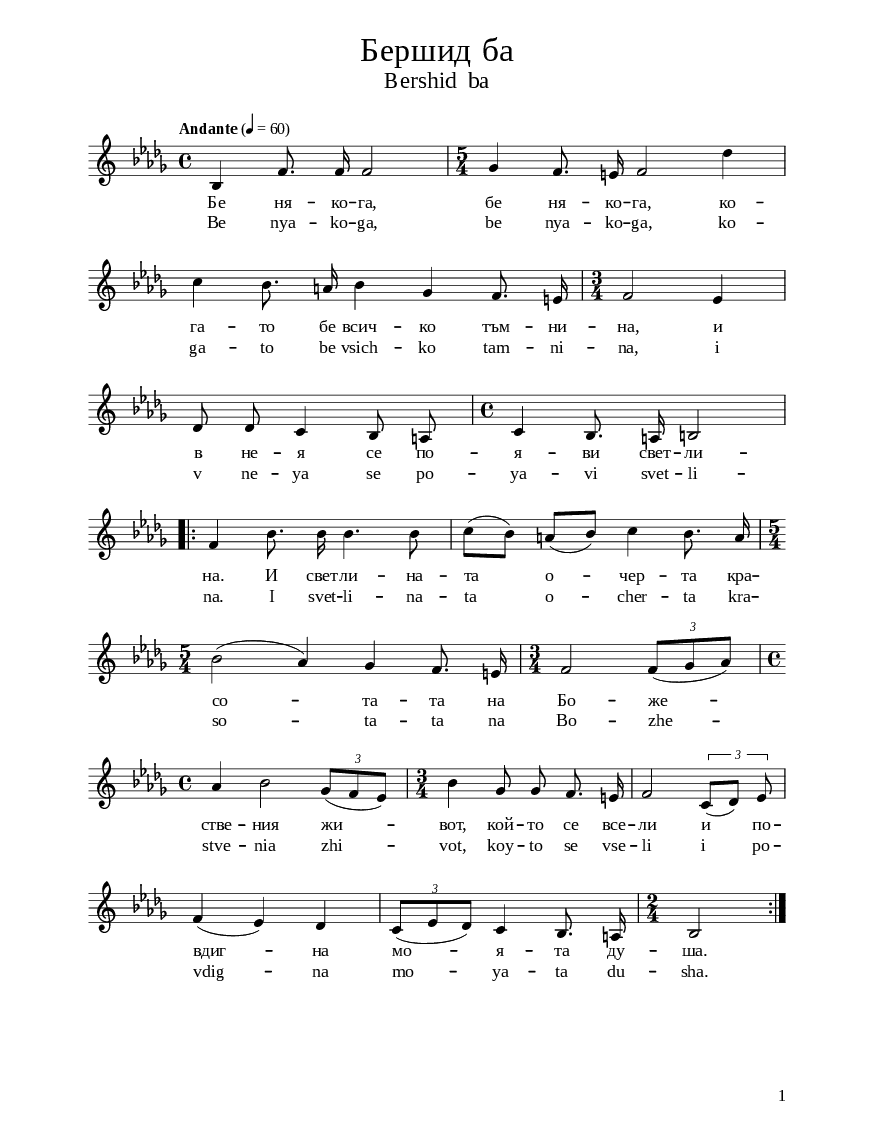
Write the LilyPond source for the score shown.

\version "2.18.2"

\paper {
  #(set-paper-size "a5")
}

\bookpart {
\paper {
  print-all-headers = ##t
  print-page-number = ##t
  print-first-page-number = ##t

  % put page numbers on the bottom
  oddHeaderMarkup = \markup ""
  evenHeaderMarkup = \markup ""
  oddFooterMarkup = \markup
    \fill-line {
      ""
      \on-the-fly #print-page-number-check-first \fromproperty #'page:page-number-string
    }
  evenFooterMarkup = \markup
    \fill-line {
      \on-the-fly #print-page-number-check-first \fromproperty #'page:page-number-string
      ""
    }

  left-margin = 1.5\cm
  right-margin = 1.5\cm
  top-margin = 1.6\cm
  bottom-margin = 1.2\cm
  ragged-bottom = ##t % do not spread the staves to fill the whole vertical space

  % change lyrics and titles font (affects notes also)
  fonts =
    #(make-pango-font-tree
     "Times New Roman"
     "DejaVu Sans"
     "DejaVu Sans Mono"
     (/ (* staff-height pt) 3.6))

  % change distance between staves
  system-system-spacing =
    #'((basic-distance . 12)
       (minimum-distance . 6)
       (padding . 1)
       (stretchability . 12))
}

\header {
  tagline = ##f
}

\score{
  \layout { 
    indent = 0.0\cm % remove first line indentation
    ragged-last = ##f % do not spread last line to fill the whole space
    \context {
      \Score
      \omit BarNumber %remove bar numbers
    } % context

    \context { % change staff size
      \Staff
      fontSize = #+0 % affects notes size only
      \override StaffSymbol #'staff-space = #(magstep -3)
      \override StaffSymbol #'thickness = #0.5
      \override BarLine #'hair-thickness = #1
      %\override StaffSymbol #'ledger-line-thickness = #'(0 . 0)
    }

    \context { % adjust space between staff and lyrics and between the two lyric lines
      \Lyrics
      \override VerticalAxisGroup.nonstaff-relatedstaff-spacing = #'((basic-distance . 4.5))
      \override VerticalAxisGroup.nonstaff-nonstaff-spacing = #'((minimum-distance . 2))
    }
  } % layout

   \new Voice \absolute  {
    \clef treble
    \key bes \minor
    \time 4/4 
    \tempo \markup { % make tempo note smaller
      \concat { "Andante " \normal-text { "(" }
          \teeny \general-align #Y #DOWN \note #"4" #0.8
          \normal-text { " = 60)" }
      }
    }  


    \autoBeamOff
  
   \autoBeamOff
  
  bes4 f'8. f'16 f'2 | \time 5/4  ges'4 f'8. e'16 f'2 des''4 \break |
 
 c''4 bes'8. a'16 bes'4 ges' f'8. e'16 | \time 3/4  f'2 es'4 \break |
 
  des'8 des' c'4 bes8 a | \time 4/4  c'4 bes8. a16 b2 \break |
  
   \repeat volta 2 { f'4 bes'8. bes'16 bes'4. bes'8 | \autoBeamOn c''8  ( bes')  a' ( bes' ) c''4 \autoBeamOff bes'8. a'16 \break | 

 \time 5/4  | bes'2 ( as'4 )  ges' f'8. e'16 | \time 3/4  f'2 \times 2/3  {  f'8 [ ( ges' as'8 ) ] } \break |  
   
  \time 4/4  as'4 bes'2  \times 2/3  {  ges'8 ( [ f' es'8 ] ) } | \time 3/4  bes'4 ges'8 ges' f'8. e'16 
   
 f'2 \times 2/3 { c'8 [ ( des' ) ] es'8  } | \break
 
 f'4 ( es' ) des' | \times 2/3  { c'8 [ ( es' des'8 ) ] } c'4 bes8. a16  | \time 2/4  bes2  \break |

   }
  }
  
 \addlyrics {Бе ня -- ко  -- га, бе ня -- ко -- га,

ко -- га -- то бе всич -- ко тъм -- ни -- на,

и в не -- я се по -- я -- ви свет -- ли -- на.

И свет -- ли -- на -- та о -- чер -- та кра -- со -- та -- та

на Бо -- же -- стве -- ния жи -- вот,

кой -- то се все -- ли

и по -- вдиг -- на мо -- я -- та ду -- ша.
  
  }

  \addlyrics {
Be nya -- ko  -- ga, be nya -- ko -- ga,

ko -- ga -- to be vsich -- ko tam -- ni -- na,

i v ne -- ya se po -- ya -- vi svet -- li -- na.

I svet -- li -- na -- ta o -- cher -- ta kra -- so -- ta -- ta

na Bo -- zhe -- stve -- nia zhi -- vot,

koy -- to se vse -- li

i po -- vdig -- na mo -- ya -- ta du -- sha.

    
  }
  
  \header {
    title = \markup \column \normal-text \fontsize #2.5 {
              \center-align
              \line {Бершид ба }
              \vspace #-0.6
              \center-align
              \line \fontsize #-3 {Bershid ba }
              \vspace #-0.8
              \center-align
              \line \fontsize #-3 { " " }
            }
  }
  
  
  
  \midi{}

} % score





\pageBreak

% include foreign translation(s) of the song
\version "2.18.2"

\markup \fill-line { \fontsize #6 "Es war einmal" }
\markup \null
\markup \null
\markup \fontsize #+2.5 {
    \hspace #10
    \override #'(baseline-skip . 2)
    
        \column {
     \line { " " }      
    
       \line { " " Es war einmal, es war einmal,}

   \line { " "als alles Dunkelheit war}

   \line { " "und in ihr erschien das Licht.}

   \line { " "Und das Licht zeichnete die Schönheit des göttlichen Lebens, }

   \line { " "das sich einverleibt hat }

   \line { " "und erhob meine Seele.}
      
       
    }
    
    
}
    


} % bookpart